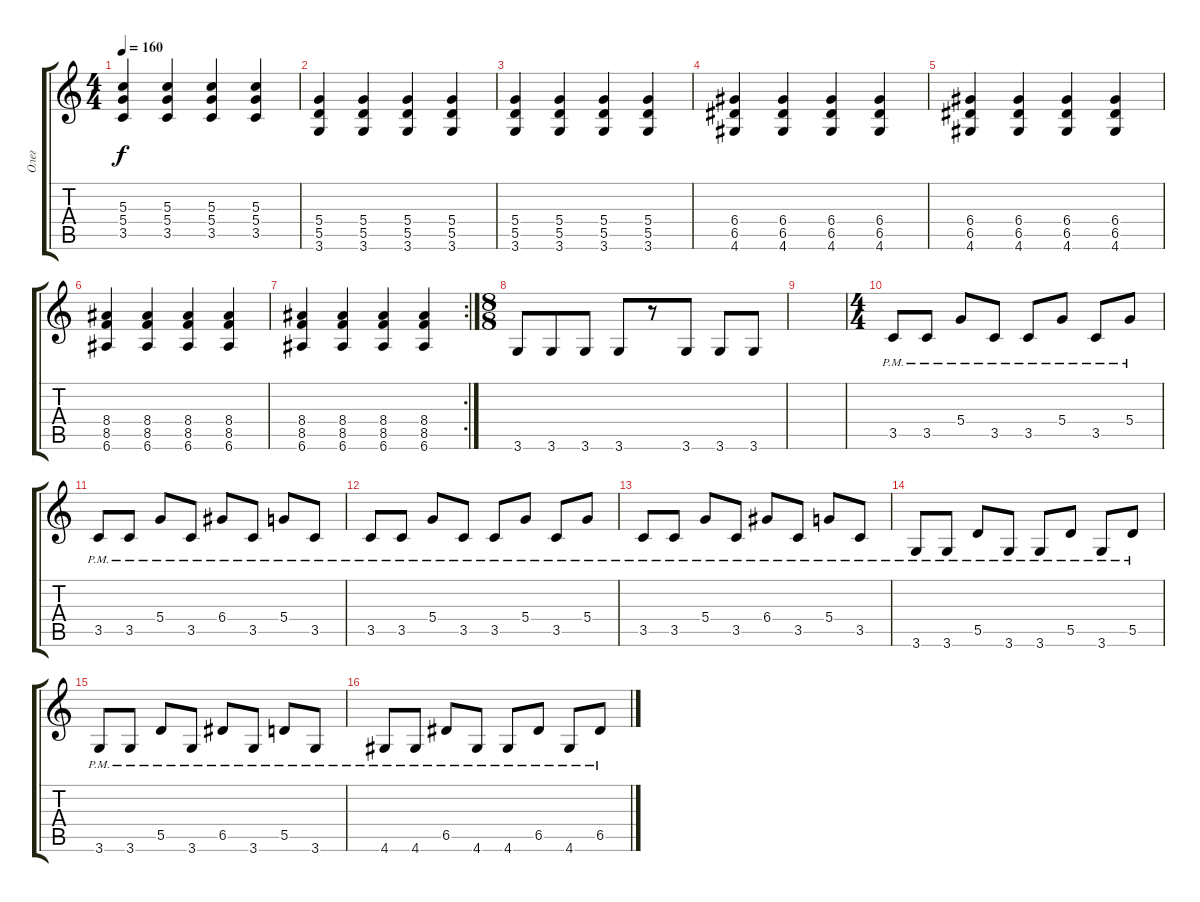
\track ("Олег" "Олег") {instrument distortionguitar}
\staff {score tabs}
\tuning (E4 B3 G3 D3 A2 E2) {hide}
\ts (4 4)
\tempo 160
\clef g2
\ks c
(5.3 5.4 3.5).4{dy f instrument distortionguitar} (5.3 5.4 3.5).4 (5.3 5.4 3.5).4 (5.3 5.4 3.5).4 |
(5.4 5.5 3.6).4 (5.4 5.5 3.6).4 (5.4 5.5 3.6).4 (5.4 5.5 3.6).4 |
(5.4 5.5 3.6).4 (5.4 5.5 3.6).4 (5.4 5.5 3.6).4 (5.4 5.5 3.6).4 |
(6.4 6.5 4.6).4 (6.4 6.5 4.6).4 (6.4 6.5 4.6).4 (6.4 6.5 4.6).4 |
(6.4 6.5 4.6).4 (6.4 6.5 4.6).4 (6.4 6.5 4.6).4 (6.4 6.5 4.6).4 |
(8.4 8.5 6.6).4 (8.4 8.5 6.6).4 (8.4 8.5 6.6).4 (8.4 8.5 6.6).4 |
\rc 2
(8.4 8.5 6.6).4 (8.4 8.5 6.6).4 (8.4 8.5 6.6).4 (8.4 8.5 6.6).4 |
\ts (8 8)
3.6.8{volume 16} 3.6.8 3.6.8 3.6.8 r.8 3.6.8 3.6.8 3.6.8 |
|
\ts (4 4)
3.5{pm}.8{volume 14} 3.5{pm}.8 5.4{pm}.8 3.5{pm}.8 3.5{pm}.8 5.4{pm}.8 3.5{pm}.8 5.4{pm}.8 |
3.5{pm}.8 3.5{pm}.8 5.4{pm}.8 3.5{pm}.8 6.4{pm}.8 3.5{pm}.8 5.4{pm}.8 3.5{pm}.8 |
3.5{pm}.8 3.5{pm}.8 5.4{pm}.8 3.5{pm}.8 3.5{pm}.8 5.4{pm}.8 3.5{pm}.8 5.4{pm}.8 |
3.5{pm}.8 3.5{pm}.8 5.4{pm}.8 3.5{pm}.8 6.4{pm}.8 3.5{pm}.8 5.4{pm}.8 3.5{pm}.8 |
3.6{pm}.8 3.6{pm}.8 5.5{pm}.8 3.6{pm}.8 3.6{pm}.8 5.5{pm}.8 3.6{pm}.8 5.5{pm}.8 |
3.6{pm}.8 3.6{pm}.8 5.5{pm}.8 3.6{pm}.8 6.5{pm}.8 3.6{pm}.8 5.5{pm}.8 3.6{pm}.8 |
4.6{pm}.8 4.6{pm}.8 6.5{pm}.8 4.6{pm}.8 4.6{pm}.8 6.5{pm}.8 4.6{pm}.8 6.5{pm}.8
